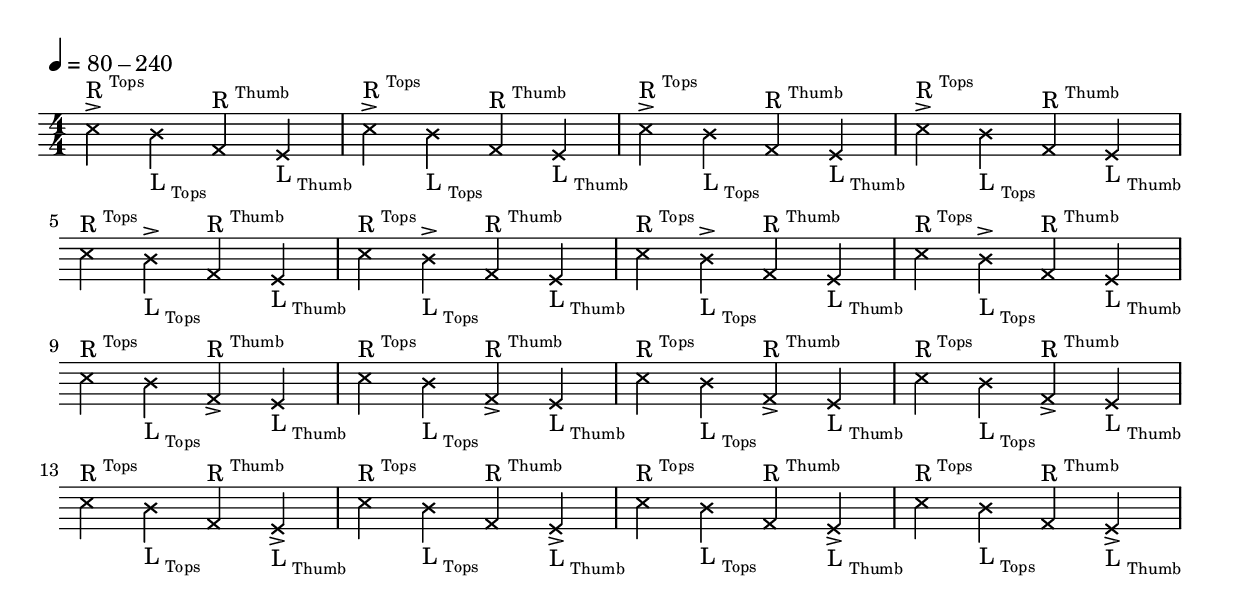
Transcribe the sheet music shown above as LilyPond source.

\version "2.24.1"
\include "../../global.ly"

\layout {
  indent = -3.5
}

\relative {
  \defaultScoreSettings
  \tempo 4 = 80 - 240
  \time 4/4

  \rimNote

  \repeat unfold 4 { c''4^\RTopsTop-> b_\LTopsBtm   f^\RThumbTop   e_\LThumbBtm   } \break
  \repeat unfold 4 {  c'4^\RTopsTop   b_\LTopsBtm-> f^\RThumbTop   e_\LThumbBtm   } \break
  \repeat unfold 4 {  c'4^\RTopsTop   b_\LTopsBtm   f^\RThumbTop-> e_\LThumbBtm   } \break
  \repeat unfold 4 {  c'4^\RTopsTop   b_\LTopsBtm   f^\RThumbTop   e_\LThumbBtm-> }

  \resetNoteHead
}